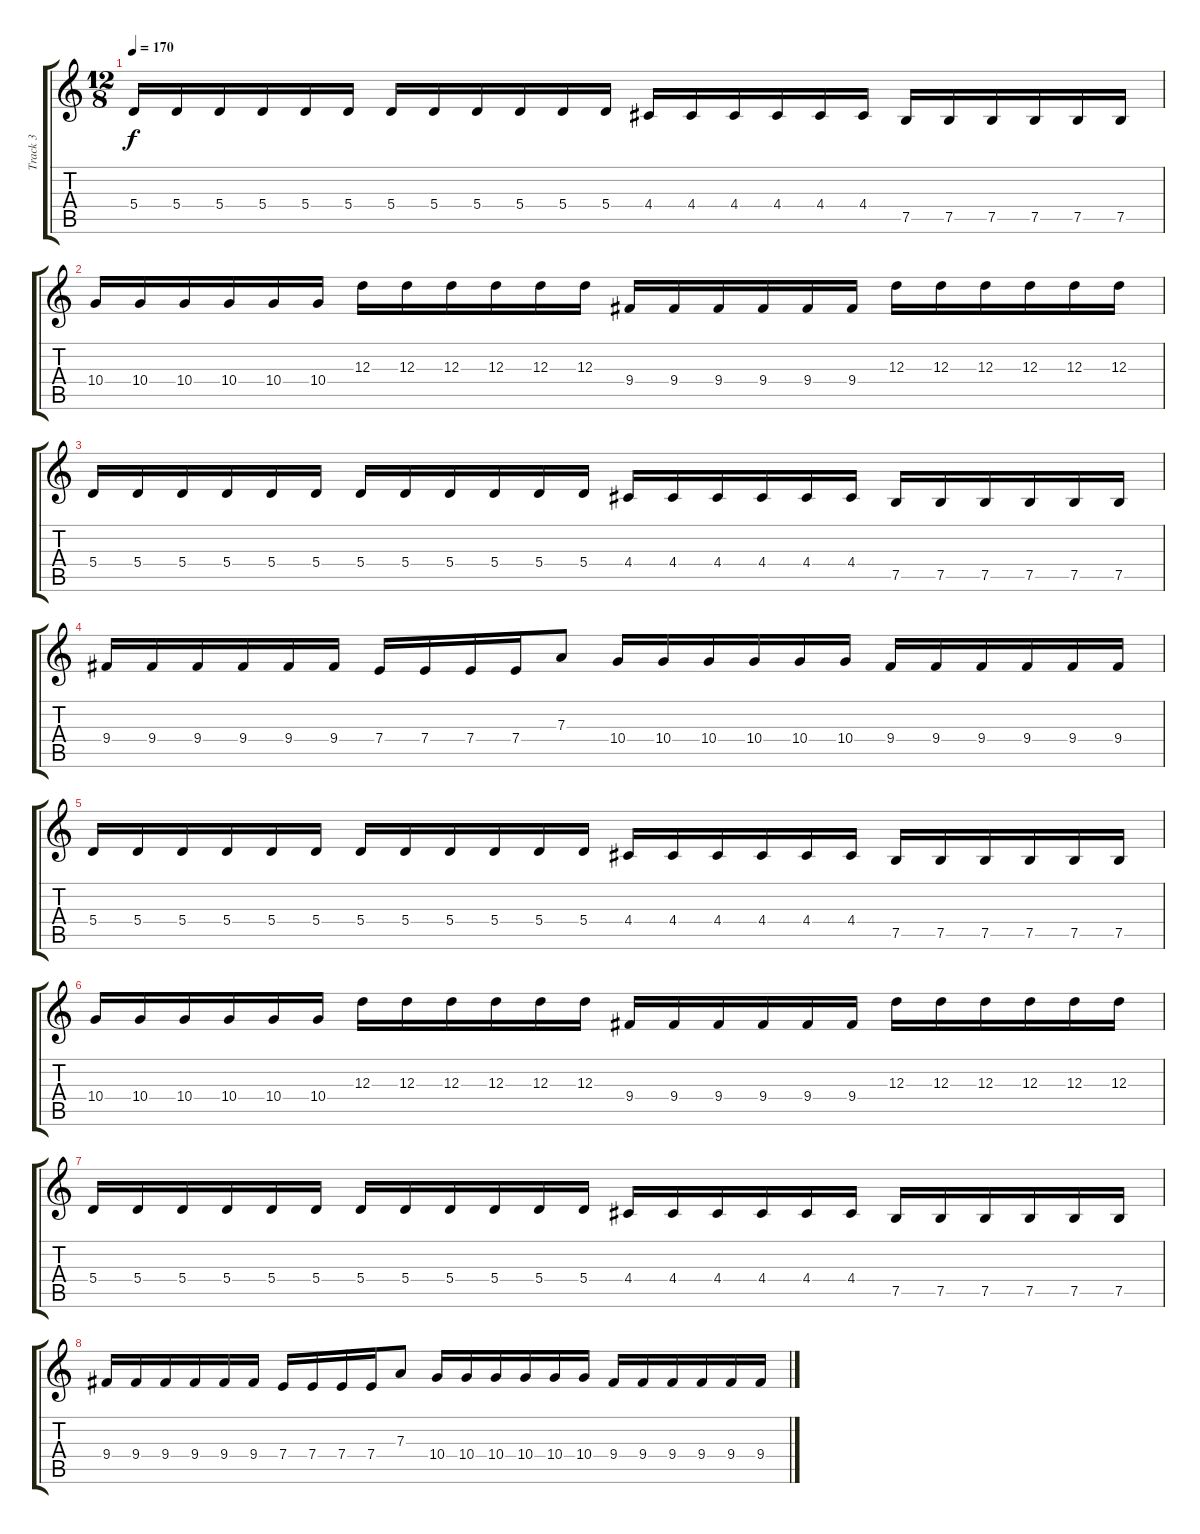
\track ("Track 3" "Track 3") {instrument overdrivenguitar}
\staff {score tabs}
\tuning (B3 Gb3 D3 A2 E2 B1) {hide}
\ts (12 8)
\tempo 170
\clef g2
\ks c
5.4.16{dy f} 5.4.16 5.4.16 5.4.16 5.4.16 5.4.16 5.4.16 5.4.16 5.4.16 5.4.16 5.4.16 5.4.16 4.4.16 4.4.16 4.4.16 4.4.16 4.4.16 4.4.16 7.5.16 7.5.16 7.5.16 7.5.16 7.5.16 7.5.16 |
10.4.16 10.4.16 10.4.16 10.4.16 10.4.16 10.4.16 12.3.16 12.3.16 12.3.16 12.3.16 12.3.16 12.3.16 9.4.16 9.4.16 9.4.16 9.4.16 9.4.16 9.4.16 12.3.16 12.3.16 12.3.16 12.3.16 12.3.16 12.3.16 |
5.4.16 5.4.16 5.4.16 5.4.16 5.4.16 5.4.16 5.4.16 5.4.16 5.4.16 5.4.16 5.4.16 5.4.16 4.4.16 4.4.16 4.4.16 4.4.16 4.4.16 4.4.16 7.5.16 7.5.16 7.5.16 7.5.16 7.5.16 7.5.16 |
9.4.16 9.4.16 9.4.16 9.4.16 9.4.16 9.4.16 7.4.16 7.4.16 7.4.16 7.4.16 7.3.8 10.4.16 10.4.16 10.4.16 10.4.16 10.4.16 10.4.16 9.4.16 9.4.16 9.4.16 9.4.16 9.4.16 9.4.16 |
5.4.16 5.4.16 5.4.16 5.4.16 5.4.16 5.4.16 5.4.16 5.4.16 5.4.16 5.4.16 5.4.16 5.4.16 4.4.16 4.4.16 4.4.16 4.4.16 4.4.16 4.4.16 7.5.16 7.5.16 7.5.16 7.5.16 7.5.16 7.5.16 |
10.4.16 10.4.16 10.4.16 10.4.16 10.4.16 10.4.16 12.3.16 12.3.16 12.3.16 12.3.16 12.3.16 12.3.16 9.4.16 9.4.16 9.4.16 9.4.16 9.4.16 9.4.16 12.3.16 12.3.16 12.3.16 12.3.16 12.3.16 12.3.16 |
5.4.16 5.4.16 5.4.16 5.4.16 5.4.16 5.4.16 5.4.16 5.4.16 5.4.16 5.4.16 5.4.16 5.4.16 4.4.16 4.4.16 4.4.16 4.4.16 4.4.16 4.4.16 7.5.16 7.5.16 7.5.16 7.5.16 7.5.16 7.5.16 |
9.4.16 9.4.16 9.4.16 9.4.16 9.4.16 9.4.16 7.4.16 7.4.16 7.4.16 7.4.16 7.3.8 10.4.16 10.4.16 10.4.16 10.4.16 10.4.16 10.4.16 9.4.16 9.4.16 9.4.16 9.4.16 9.4.16 9.4.16
